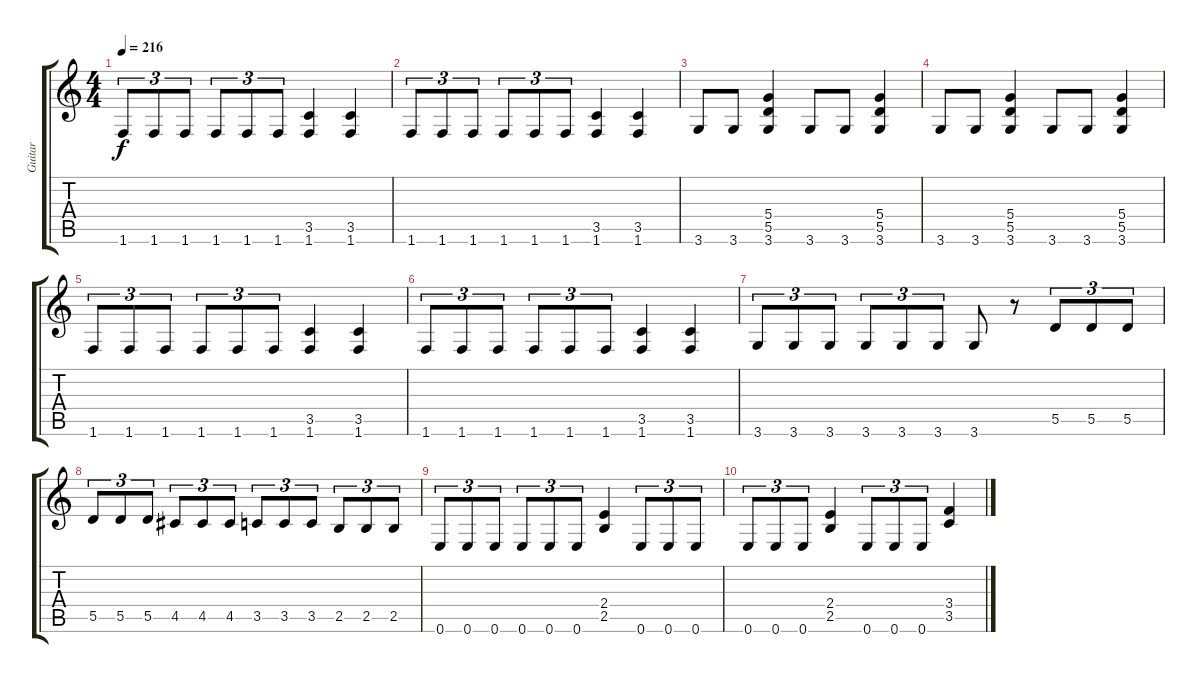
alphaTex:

\track ("Guitar" "Guitar") {instrument acousticguitarsteel}
\staff {score tabs}
\tuning (E4 B3 G3 D3 A2 E2) {hide}
\ts (4 4)
\tempo 216
\clef g2
\ks c
1.6.8{tu (3 2) dy f} 1.6.8{tu (3 2)} 1.6.8{tu (3 2)} 1.6.8{tu (3 2)} 1.6.8{tu (3 2)} 1.6.8{tu (3 2)} (3.5 1.6).4 (3.5 1.6).4 |
1.6.8{tu (3 2)} 1.6.8{tu (3 2)} 1.6.8{tu (3 2)} 1.6.8{tu (3 2)} 1.6.8{tu (3 2)} 1.6.8{tu (3 2)} (3.5 1.6).4 (3.5 1.6).4 |
3.6.8 3.6.8 (5.4 5.5 3.6).4 3.6.8 3.6.8 (5.4 5.5 3.6).4 |
3.6.8 3.6.8 (5.4 5.5 3.6).4 3.6.8 3.6.8 (5.4 5.5 3.6).4 |
1.6.8{tu (3 2)} 1.6.8{tu (3 2)} 1.6.8{tu (3 2)} 1.6.8{tu (3 2)} 1.6.8{tu (3 2)} 1.6.8{tu (3 2)} (3.5 1.6).4 (3.5 1.6).4 |
1.6.8{tu (3 2)} 1.6.8{tu (3 2)} 1.6.8{tu (3 2)} 1.6.8{tu (3 2)} 1.6.8{tu (3 2)} 1.6.8{tu (3 2)} (3.5 1.6).4 (3.5 1.6).4 |
3.6.8{tu (3 2)} 3.6.8{tu (3 2)} 3.6.8{tu (3 2)} 3.6.8{tu (3 2)} 3.6.8{tu (3 2)} 3.6.8{tu (3 2)} 3.6.8 r.8 5.5.8{tu (3 2)} 5.5.8{tu (3 2)} 5.5.8{tu (3 2)} |
5.5.8{tu (3 2)} 5.5.8{tu (3 2)} 5.5.8{tu (3 2)} 4.5.8{tu (3 2)} 4.5.8{tu (3 2)} 4.5.8{tu (3 2)} 3.5.8{tu (3 2)} 3.5.8{tu (3 2)} 3.5.8{tu (3 2)} 2.5.8{tu (3 2)} 2.5.8{tu (3 2)} 2.5.8{tu (3 2)} |
0.6.8{tu (3 2)} 0.6.8{tu (3 2)} 0.6.8{tu (3 2)} 0.6.8{tu (3 2)} 0.6.8{tu (3 2)} 0.6.8{tu (3 2)} (2.4 2.5).4 0.6.8{tu (3 2)} 0.6.8{tu (3 2)} 0.6.8{tu (3 2)} |
0.6.8{tu (3 2)} 0.6.8{tu (3 2)} 0.6.8{tu (3 2)} (2.4 2.5).4 0.6.8{tu (3 2)} 0.6.8{tu (3 2)} 0.6.8{tu (3 2)} (3.4 3.5).4
